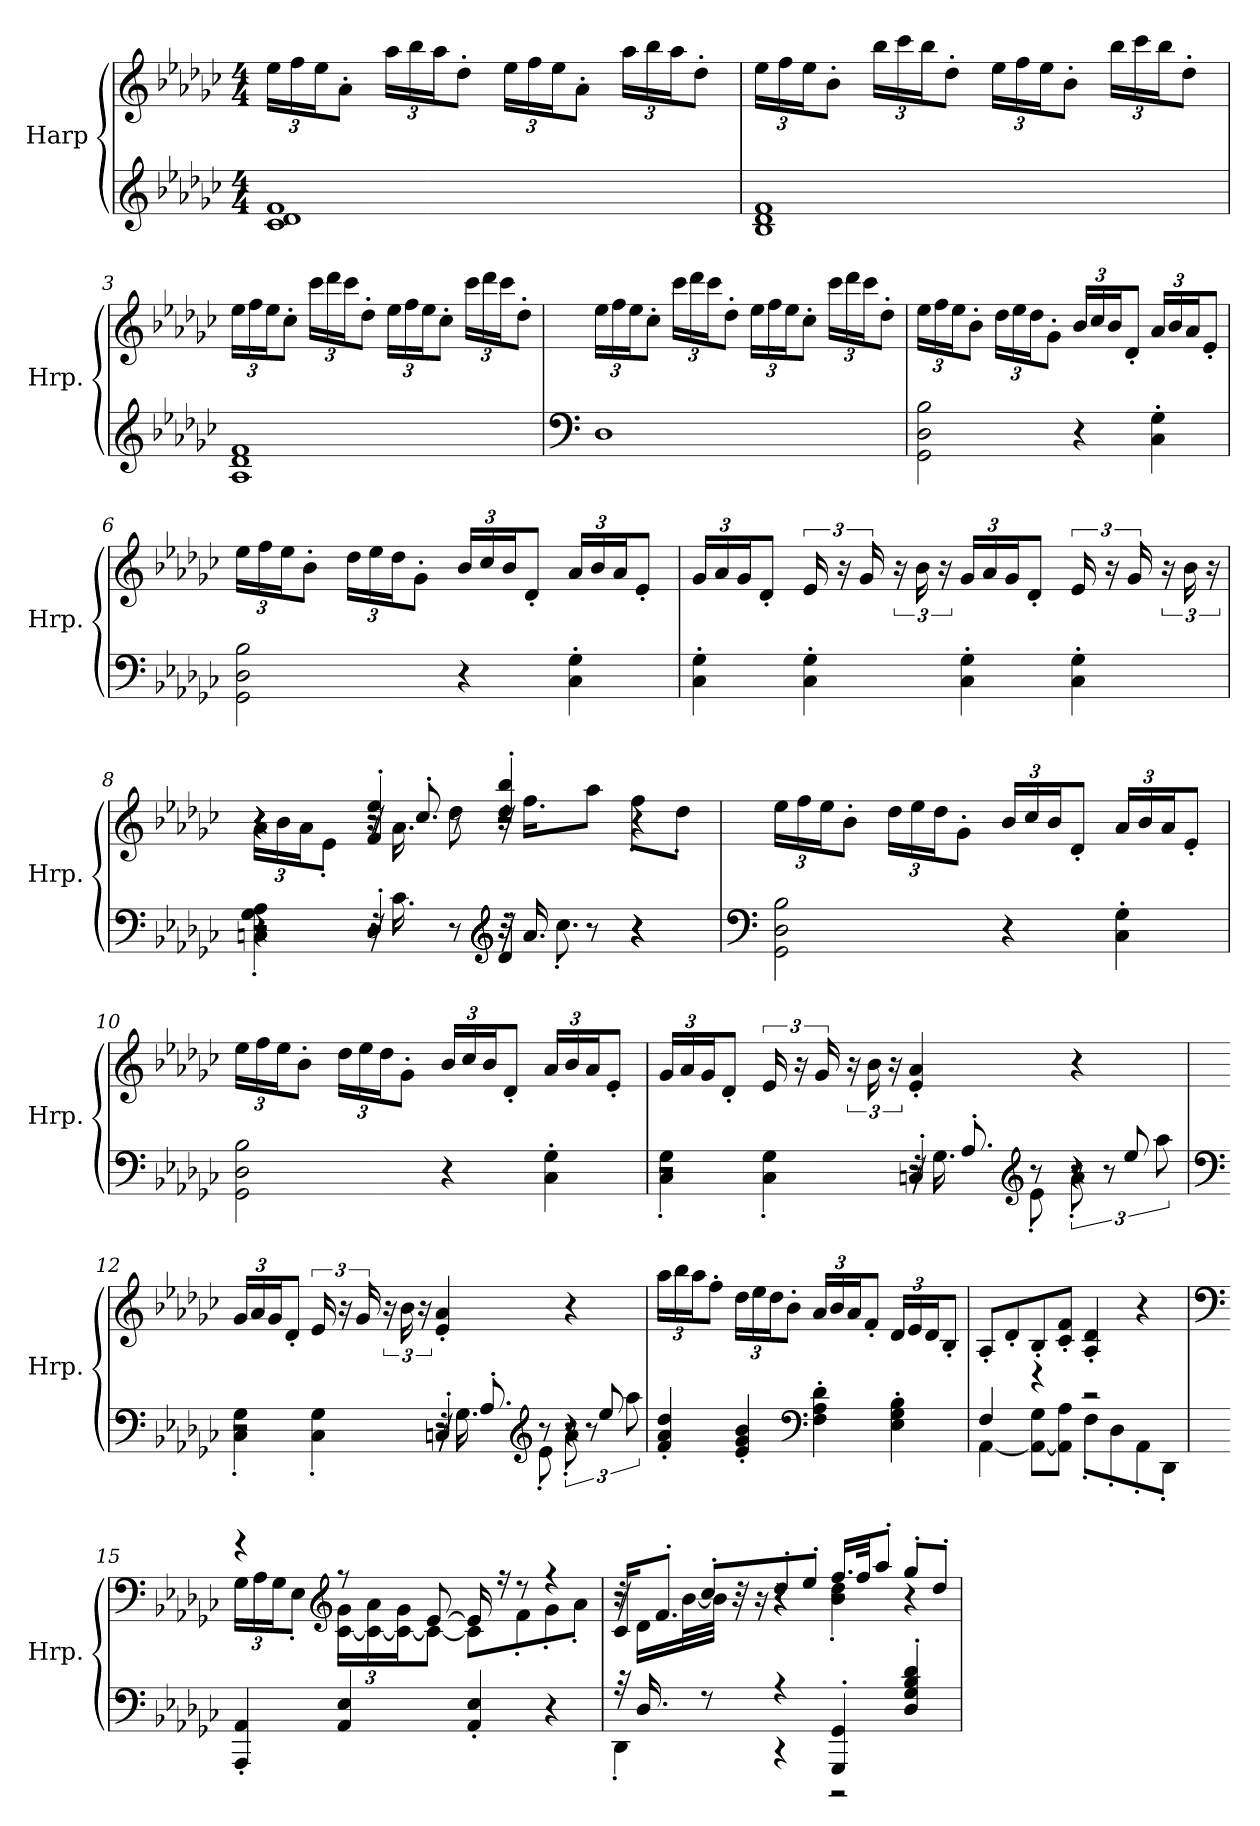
**kern	**kern
*part1	*part1
*staff2	*staff1
*I"Harp	*
*I'Hrp.	*
*clefG2	*clefG2
*k[b-e-a-d-g-c-]	*k[b-e-a-d-g-c-]
*M4/4	*M4/4
*MM120	*MM120
*	*Xbrackettup
=1	=1
1c- 1d- 1f	24ee-\LL
.	24ff\
.	24ee-\J
.	8a-'\J
.	24aa-\LL
.	24bb-\
.	24aa-\J
.	8dd-'\J
.	24ee-\LL
.	24ff\
.	24ee-\J
.	8a-'\J
.	24aa-\LL
.	24bb-\
.	24aa-\J
.	8dd-'\J
=2	=2
1B- 1d- 1f	24ee-\LL
.	24ff\
.	24ee-\J
.	8b-'\J
.	24bb-\LL
.	24ccc-\
.	24bb-\J
.	8dd-'\J
.	24ee-\LL
.	24ff\
.	24ee-\J
.	8b-'\J
.	24bb-\LL
.	24ccc-\
.	24bb-\J
.	8dd-'\J
!!LO:LB:g=z
=3	=3
1A- 1d- 1f	24ee-\LL
.	24ff\
.	24ee-\J
.	8cc-'\J
.	24ccc-\LL
.	24ddd-\
.	24ccc-\J
.	8dd-'\J
.	24ee-\LL
.	24ff\
.	24ee-\J
.	8cc-'\J
.	24ccc-\LL
.	24ddd-\
.	24ccc-\J
.	8dd-'\J
=4	=4
*clefF4	*
1D-	24ee-\LL
.	24ff\
.	24ee-\J
.	8cc-'\J
.	24ccc-\LL
.	24ddd-\
.	24ccc-\J
.	8dd-'\J
.	24ee-\LL
.	24ff\
.	24ee-\J
.	8cc-'\J
.	24ccc-\LL
.	24ddd-\
.	24ccc-\J
.	8dd-'\J
!!LO:LB:g=z
=5	=5
2GG-\ 2D-\ 2B-\	24ee-\LL
.	24ff\
.	24ee-\J
.	8b-'\J
.	24dd-\LL
.	24ee-\
.	24dd-\J
.	8g-'\J
4r	24b-/LL
.	24cc-/
.	24b-/J
.	8d-'/J
4C-\' 4G-\'	24a-/LL
.	24b-/
.	24a-/J
.	8e-'/J
=6	=6
2GG-\ 2D-\ 2B-\	24ee-\LL
.	24ff\
.	24ee-\J
.	8b-'\J
.	24dd-\LL
.	24ee-\
.	24dd-\J
.	8g-'\J
4r	24b-/LL
.	24cc-/
.	24b-/J
.	8d-'/J
4C-\' 4G-\'	24a-/LL
.	24b-/
.	24a-/J
.	8e-'/J
!!LO:LB:g=z
=7	=7
4C-\' 4G-\'	24g-/LL
.	24a-/
.	24g-/J
.	8d-'/J
*	*brackettup
4C-\' 4G-\'	24e-/
.	24r
.	24g-/
.	24r
.	24b-\
.	24r
*	*Xbrackettup
4C-\' 4G-\'	24g-/LL
.	24a-/
.	24g-/J
.	8d-'/J
*	*brackettup
4C-\' 4G-\'	24e-/
.	24r
.	24g-/
.	24r
.	24b-\
.	24r
=8	=8
*^	*^
*	*^	*	*
*	*	*	*	*Xbrackettup
*	*	*	*^	*^
2r	4Cn\' 4G-\' 4A-\'	4r	4r	24a-\LL	4r	4r
.	.	.	.	24b-\	.	.
.	.	.	.	24a-\J	.	.
.	.	.	.	8e-'\J	.	.
.	32r	4D-'/	16r	8r	4f/' 4ee-/'	32r
.	16.c-\	.	.	.	.	16.a-\
.	.	.	8.cc-'/	.	.	.
.	8r	.	.	8dd-\	.	8r
*clefG2	*	*	*	*	*	*
32r	16r	4d-'/	4dd-/' 4bb-/'	32r	2r	2r
16.a-/	.	.	.	16.ff\KL	.	.
.	8.cc-'\	.	.	.	.	.
8r	.	.	.	8aa-\J	.	.
4r	4r	4r	4r	8ff'\L	.	.
.	.	.	.	8dd-'\J	.	.
*v	*v	*v	*	*	*	*
*	*v	*v	*v	*v
!!LO:LB:g=z
=9	=9
*clefF4	*
2GG-\ 2D-\ 2B-\	24ee-\LL
.	24ff\
.	24ee-\J
.	8b-'\J
.	24dd-\LL
.	24ee-\
.	24dd-\J
.	8g-'\J
4r	24b-/LL
.	24cc-/
.	24b-/J
.	8d-'/J
4C-\' 4G-\'	24a-/LL
.	24b-/
.	24a-/J
.	8e-'/J
=10	=10
2GG-\ 2D-\ 2B-\	24ee-\LL
.	24ff\
.	24ee-\J
.	8b-'\J
.	24dd-\LL
.	24ee-\
.	24dd-\J
.	8g-'\J
4r	24b-/LL
.	24cc-/
.	24b-/J
.	8d-'/J
4C-\' 4G-\'	24a-/LL
.	24b-/
.	24a-/J
.	8e-'/J
!!LO:LB:g=z
=11	=11
*^	*
*	*^	*
*	*	*^	*
2r	4C-\' 4G-\'	2r	2r	24g-/LL
.	.	.	.	24a-/
.	.	.	.	24g-/J
.	.	.	.	8d-'/J
*	*	*	*	*brackettup
.	4C-\' 4G-\'	.	.	24e-/
.	.	.	.	24r
.	.	.	.	24g-/
.	.	.	.	24r
.	.	.	.	24b-\
.	.	.	.	24r
4Cn'/	8r	16r	32r	4e-/' 4a-/'
.	.	.	16.G-\	.
.	.	8.A-'/	.	.
*clefG2	*	*	*	*
.	8e-'\	.	8r	.
8r	12a-'\	4r	4r	4r
.	12r	.	.	.
8ee-/	.	.	.	.
.	12aa-\	.	.	.
!!LO:PB:g=z
=12	=12	=12	=12	=12
*clefF4	*	*	*	*
*	*	*	*	*Xbrackettup
2r	4C-\' 4G-\'	2r	2r	24g-/LL
.	.	.	.	24a-/
.	.	.	.	24g-/J
.	.	.	.	8d-'/J
*	*	*	*	*brackettup
.	4C-\' 4G-\'	.	.	24e-/
.	.	.	.	24r
.	.	.	.	24g-/
.	.	.	.	24r
.	.	.	.	24b-\
.	.	.	.	24r
4Cn'/	8r	16r	32r	4e-/' 4a-/'
.	.	.	16.G-\	.
.	.	8.A-'/	.	.
*clefG2	*	*	*	*
.	8e-'\	.	8r	.
8r	12a-'\	4r	4r	4r
.	12r	.	.	.
8ee-/	.	.	.	.
.	12aa-\	.	.	.
*v	*v	*v	*v	*
=13	=13
*	*Xbrackettup
4f/' 4a-/' 4dd-/'	24aa-\LL
.	24bb-\
.	24aa-\J
.	8ff'\J
4e-/' 4g-/' 4b-/'	24dd-\LL
.	24ee-\
.	24dd-\J
.	8b-'\J
*clefF4	*
4F\' 4A-\' 4d-\'	24a-/LL
.	24b-/
.	24a-/J
.	8f'/J
4E-\' 4G-\' 4B-\'	24d-/LL
.	24e-/
.	24d-/J
.	8B-'/J
!!LO:LB:g=z
=14	=14
*^	*
4F/	[4AA-\	8A-'/L
.	.	8d-'/
4r	8AA-\_ 8G-\L	8B-'/
.	8AA-\] 8A-\J	8c-/' 8f/'J
2r	8F'\L	4A-/' 4d-/'
.	8D-'\	.
.	8AA-'\	4r
.	8DD-'\J	.
*v	*v	*
=15	=15
*	*clefF4
*	*^
4AAA-/' 4AA-/'	4r	24G-\LL
.	.	24A-\
.	.	24G-\J
.	.	8E-'\J
*	*clefG2	*
4AA-/ 4E-/	8r	[24c-\ 24g-\LL
.	.	24c-\_ 24a-\
.	.	24c-\_ 24g-\J
.	[8e-/	8c-\J_
4AA-/' 4E-/'	16e-/]	8c-\L]
.	16r	.
.	8r	8f'\
4r	4r	8g-'\
.	.	8a-'\J
!!LO:LB:g=z
=16	=16	=16
*^	*	*^
32r	4DD-'\	8r	32r	16c-/KL
16.D-/	.	.	16d-\LL	.
.	.	.	.	8.f'/J
.	.	.	[32b-\L	.
8r	.	8cc-'/L	32b-\JJJ]	.
.	.	.	32r	.
.	.	.	16r	.
4r	4r	8dd-'/	4r	4r
.	.	8ee-'/J	.	.
4GGG-/' 4GG-/'	2r	16.ff/LL	4b-\' 4dd-\'	2r
.	.	32ff/JK	.	.
.	.	8aa-'/J	.	.
4D-/' 4G-/' 4B-/' 4d-/'	.	8gg-'/L	4r	.
.	.	8dd-'/J	.	.
*v	*v	*	*	*
*	*v	*v	*v
=	=
*-	*-
